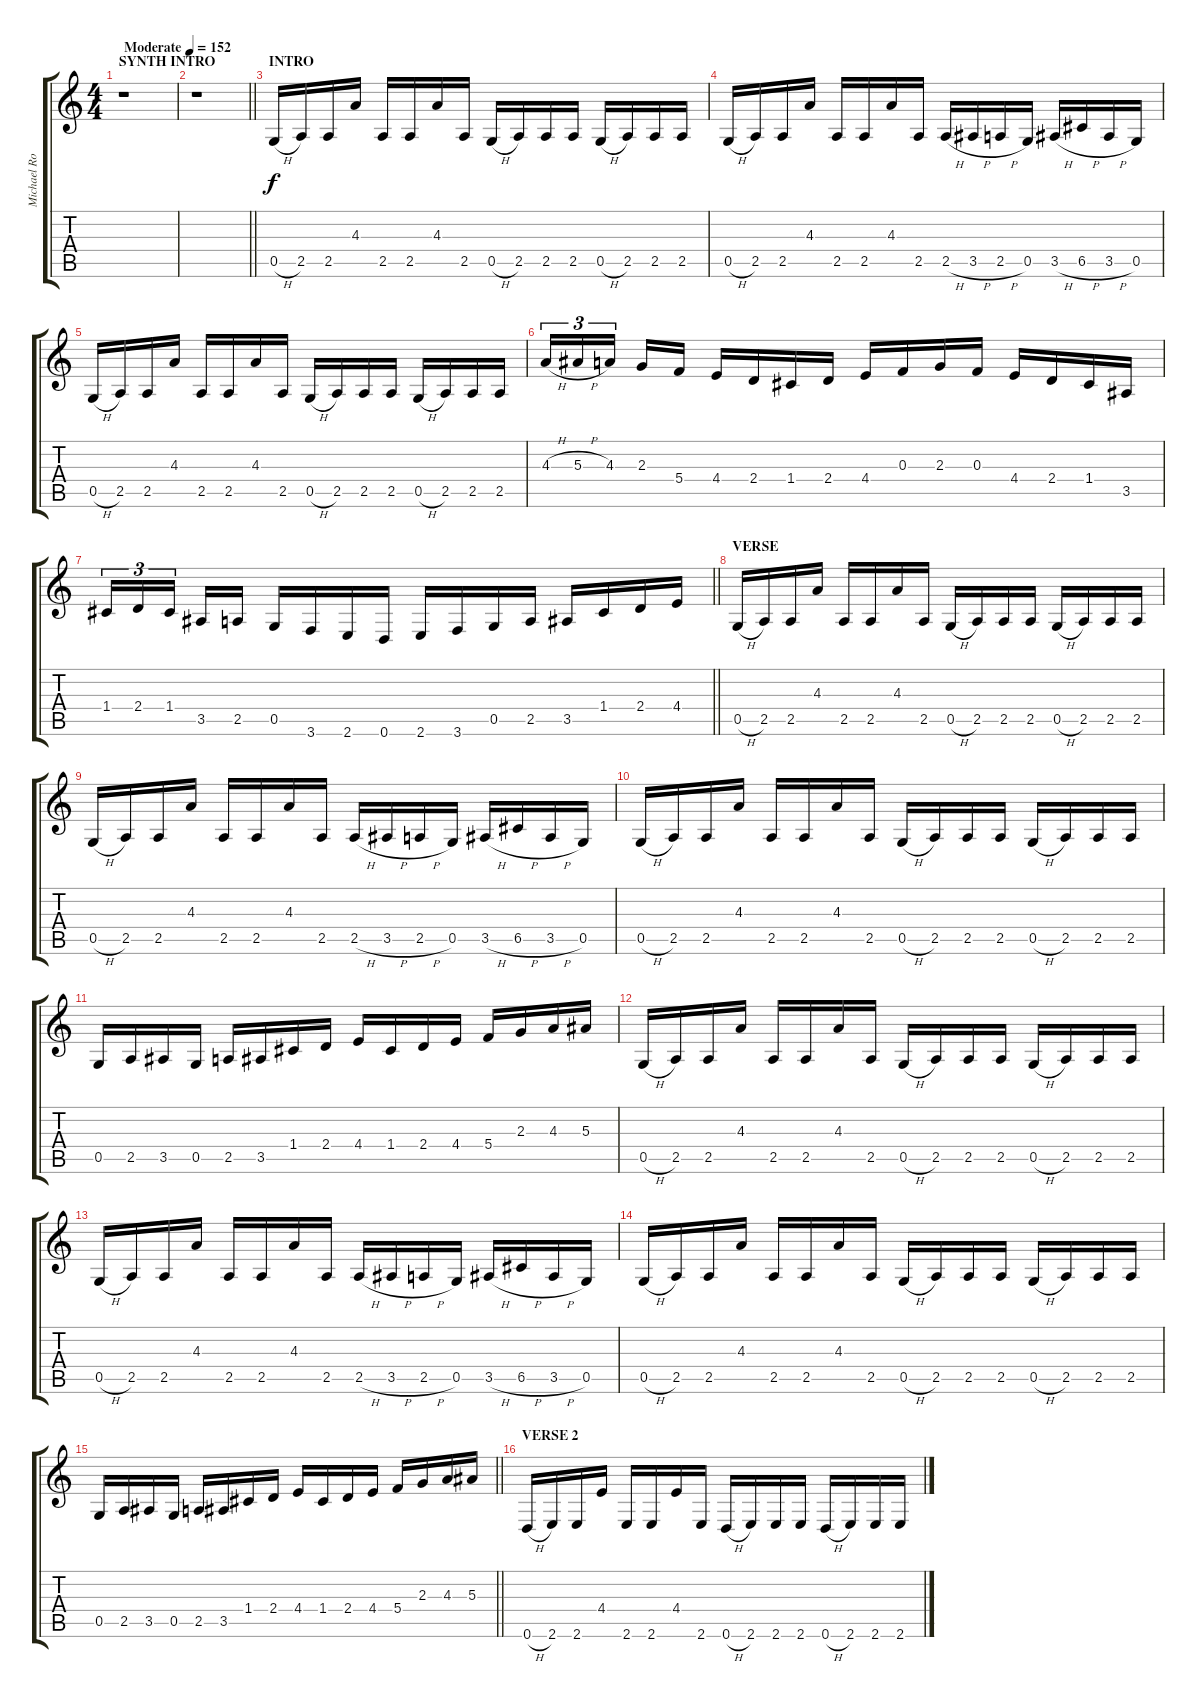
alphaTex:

\track ("Michael Romeo 1" "Michael Ro") {instrument distortionguitar}
\staff {score tabs}
\tuning (D4 A3 F3 C3 G2 D2) {hide}
\ts (4 4)
\section ("" "SYNTH INTRO")
\tempo (152 "Moderate")
\clef g2
\ks c
r.1{dy f instrument distortionguitar} |
\barLineRight lightlight
r.1 |
\section ("" "INTRO")
0.5{h}.16 2.5.16 2.5.16 4.3.16 2.5.16 2.5.16 4.3.16 2.5.16 0.5{h}.16 2.5.16 2.5.16 2.5.16 0.5{h}.16 2.5.16 2.5.16 2.5.16 |
0.5{h}.16 2.5.16 2.5.16 4.3.16 2.5.16 2.5.16 4.3.16 2.5.16 2.5{h}.16 3.5{h}.16 2.5{h}.16 0.5.16 3.5{h}.16 6.5{h}.16 3.5{h}.16 0.5.16 |
0.5{h}.16 2.5.16 2.5.16 4.3.16 2.5.16 2.5.16 4.3.16 2.5.16 0.5{h}.16 2.5.16 2.5.16 2.5.16 0.5{h}.16 2.5.16 2.5.16 2.5.16 |
4.3{h}.16{tu (3 2)} 5.3{h}.16{tu (3 2)} 4.3.16{tu (3 2) beam splitsecondary} 2.3.16 5.4.16 4.4.16 2.4.16 1.4.16 2.4.16 4.4.16 0.3.16 2.3.16 0.3.16 4.4.16 2.4.16 1.4.16 3.5.16 |
\barLineRight lightlight
1.4.16{tu (3 2)} 2.4.16{tu (3 2)} 1.4.16{tu (3 2) beam splitsecondary} 3.5.16 2.5.16 0.5.16 3.6.16 2.6.16 0.6.16 2.6.16 3.6.16 0.5.16 2.5.16 3.5.16 1.4.16 2.4.16 4.4.16 |
\section ("" "VERSE")
0.5{h}.16 2.5.16 2.5.16 4.3.16 2.5.16 2.5.16 4.3.16 2.5.16 0.5{h}.16 2.5.16 2.5.16 2.5.16 0.5{h}.16 2.5.16 2.5.16 2.5.16 |
0.5{h}.16 2.5.16 2.5.16 4.3.16 2.5.16 2.5.16 4.3.16 2.5.16 2.5{h}.16 3.5{h}.16 2.5{h}.16 0.5.16 3.5{h}.16 6.5{h}.16 3.5{h}.16 0.5.16 |
0.5{h}.16 2.5.16 2.5.16 4.3.16 2.5.16 2.5.16 4.3.16 2.5.16 0.5{h}.16 2.5.16 2.5.16 2.5.16 0.5{h}.16 2.5.16 2.5.16 2.5.16 |
0.5.16 2.5.16 3.5.16 0.5.16 2.5.16 3.5.16 1.4.16 2.4.16 4.4.16 1.4.16 2.4.16 4.4.16 5.4.16 2.3.16 4.3.16 5.3.16 |
0.5{h}.16 2.5.16 2.5.16 4.3.16 2.5.16 2.5.16 4.3.16 2.5.16 0.5{h}.16 2.5.16 2.5.16 2.5.16 0.5{h}.16 2.5.16 2.5.16 2.5.16 |
0.5{h}.16 2.5.16 2.5.16 4.3.16 2.5.16 2.5.16 4.3.16 2.5.16 2.5{h}.16 3.5{h}.16 2.5{h}.16 0.5.16 3.5{h}.16 6.5{h}.16 3.5{h}.16 0.5.16 |
0.5{h}.16 2.5.16 2.5.16 4.3.16 2.5.16 2.5.16 4.3.16 2.5.16 0.5{h}.16 2.5.16 2.5.16 2.5.16 0.5{h}.16 2.5.16 2.5.16 2.5.16 |
\barLineRight lightlight
0.5.16 2.5.16 3.5.16 0.5.16 2.5.16 3.5.16 1.4.16 2.4.16 4.4.16 1.4.16 2.4.16 4.4.16 5.4.16 2.3.16 4.3.16 5.3.16 |
\section ("" "VERSE 2")
0.6{h}.16 2.6.16 2.6.16 4.4.16 2.6.16 2.6.16 4.4.16 2.6.16 0.6{h}.16 2.6.16 2.6.16 2.6.16 0.6{h}.16 2.6.16 2.6.16 2.6.16
